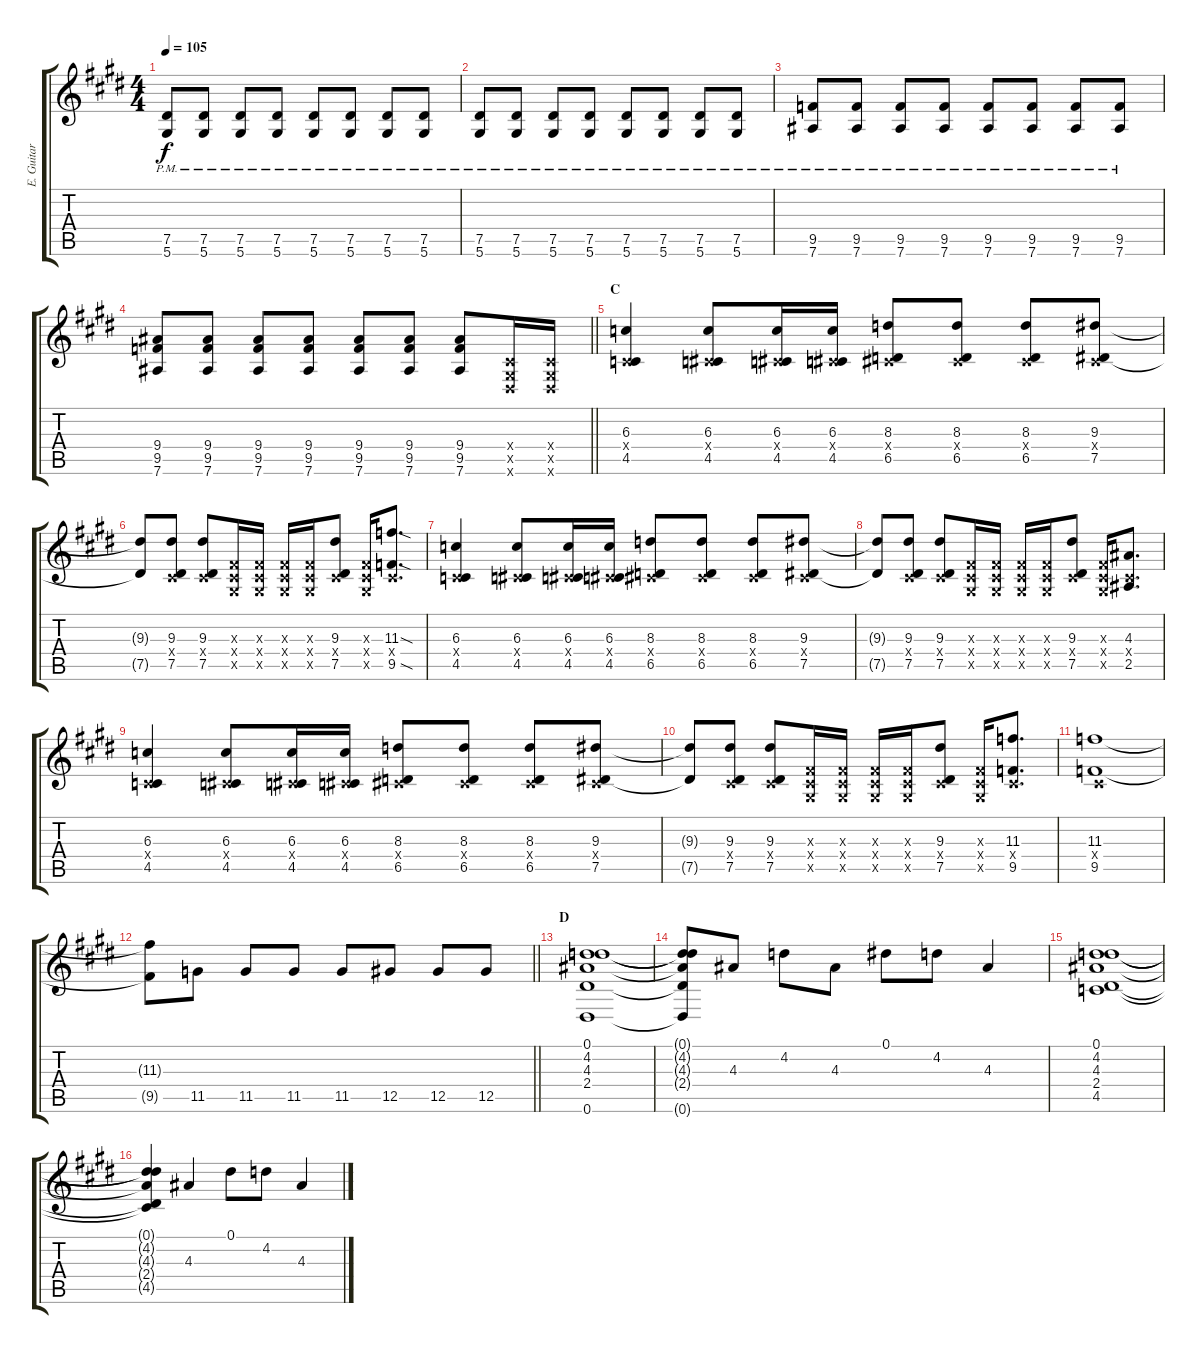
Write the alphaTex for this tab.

\track ("E. Guitar II (Hiroto)" "E. Guitar ") {instrument overdrivenguitar}
\staff {score tabs}
\tuning (Eb4 Bb3 Gb3 Db3 Ab2 Eb2) {hide}
\ts (4 4)
\tempo 105
\clef g2
\ks e
(7.5{pm} 5.6{pm}).8{dy f} (7.5{pm} 5.6{pm}).8 (7.5{pm} 5.6{pm}).8 (7.5{pm} 5.6{pm}).8 (7.5{pm} 5.6{pm}).8 (7.5{pm} 5.6{pm}).8 (7.5{pm} 5.6{pm}).8 (7.5{pm} 5.6{pm}).8 |
(7.5{pm} 5.6{pm}).8 (7.5{pm} 5.6{pm}).8 (7.5{pm} 5.6{pm}).8 (7.5{pm} 5.6{pm}).8 (7.5{pm} 5.6{pm}).8 (7.5{pm} 5.6{pm}).8 (7.5{pm} 5.6{pm}).8 (7.5{pm} 5.6{pm}).8 |
(9.5{pm} 7.6{pm}).8 (9.5{pm} 7.6{pm}).8 (9.5{pm} 7.6{pm}).8 (9.5{pm} 7.6{pm}).8 (9.5{pm} 7.6{pm}).8 (9.5{pm} 7.6{pm}).8 (9.5{pm} 7.6{pm}).8 (9.5{pm} 7.6{pm}).8 |
\barLineRight lightlight
(9.4 9.5 7.6).8 (9.4 9.5 7.6).8 (9.4 9.5 7.6).8 (9.4 9.5 7.6).8 (9.4 9.5 7.6).8 (9.4 9.5 7.6).8 (9.4 9.5 7.6).8 (0.4{x} 0.5{x} 0.6{x}).16 (0.4{x} 0.5{x} 0.6{x}).16 |
\section ("" "C")
(6.3 0.4{x} 4.5).4 (6.3 0.4{x} 4.5).8 (6.3 0.4{x} 4.5).16 (6.3 0.4{x} 4.5).16 (8.3 0.4{x} 6.5).8 (8.3 0.4{x} 6.5).8 (8.3 0.4{x} 6.5).8 (9.3 0.4{x} 7.5).8 |
(9.3{t} 7.5{t}).8 (9.3 0.4{x} 7.5).8 (9.3 0.4{x} 7.5).8 (0.3{x} 0.4{x} 0.5{x}).16 (0.3{x} 0.4{x} 0.5{x}).16 (0.3{x} 0.4{x} 0.5{x}).16 (0.3{x} 0.4{x} 0.5{x}).16 (9.3 0.4{x} 7.5).8 (0.3{x} 0.4{x} 0.5{x}).16 (11.3{sod} 0.4{x} 9.5{sod}).8{d} |
(6.3 0.4{x} 4.5).4 (6.3 0.4{x} 4.5).8 (6.3 0.4{x} 4.5).16 (6.3 0.4{x} 4.5).16 (8.3 0.4{x} 6.5).8 (8.3 0.4{x} 6.5).8 (8.3 0.4{x} 6.5).8 (9.3 0.4{x} 7.5).8 |
(9.3{t} 7.5{t}).8 (9.3 0.4{x} 7.5).8 (9.3 0.4{x} 7.5).8 (0.3{x} 0.4{x} 0.5{x}).16 (0.3{x} 0.4{x} 0.5{x}).16 (0.3{x} 0.4{x} 0.5{x}).16 (0.3{x} 0.4{x} 0.5{x}).16 (9.3 0.4{x} 7.5).8 (0.3{x} 0.4{x} 0.5{x}).16 (4.3 0.4{x} 2.5).8{d} |
(6.3 0.4{x} 4.5).4 (6.3 0.4{x} 4.5).8 (6.3 0.4{x} 4.5).16 (6.3 0.4{x} 4.5).16 (8.3 0.4{x} 6.5).8 (8.3 0.4{x} 6.5).8 (8.3 0.4{x} 6.5).8 (9.3 0.4{x} 7.5).8 |
(9.3{t} 7.5{t}).8 (9.3 0.4{x} 7.5).8 (9.3 0.4{x} 7.5).8 (0.3{x} 0.4{x} 0.5{x}).16 (0.3{x} 0.4{x} 0.5{x}).16 (0.3{x} 0.4{x} 0.5{x}).16 (0.3{x} 0.4{x} 0.5{x}).16 (9.3 0.4{x} 7.5).8 (0.3{x} 0.4{x} 0.5{x}).16 (11.3 0.4{x} 9.5).8{d} |
(11.3 0.4{x} 9.5).1 |
\barLineRight lightlight
(11.3{t} 9.5{t}).8 11.5.8 11.5.8 11.5.8 11.5.8 12.5.8 12.5.8 12.5.8 |
\section ("" "D")
(0.1 4.2 4.3 2.4 0.6).1 |
(0.1{t} 4.2{t} 4.3{t} 2.4{t} 0.6{t}).8 4.3.8 4.2.8 4.3.8 0.1.8 4.2.8 4.3.4 |
(0.1 4.2 4.3 2.4 4.5).1 |
(0.1{t} 4.2{t} 4.3{t} 2.4{t} 4.5{t}).4 4.3.4 0.1.8 4.2.8 4.3.4
